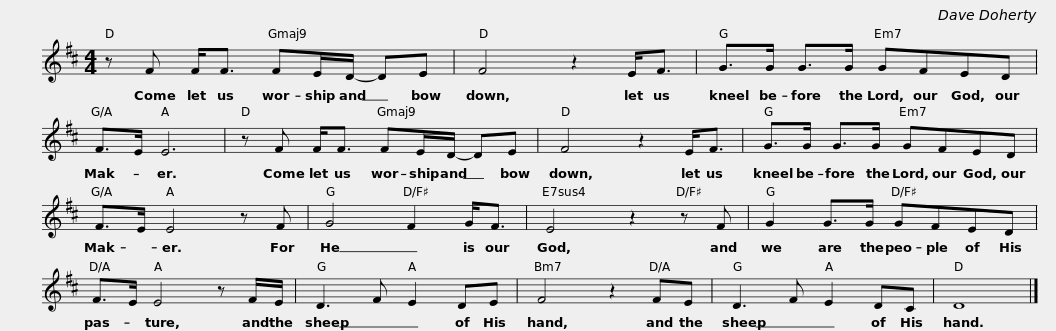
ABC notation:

X:1
L:1/8
M:4/4
I:linebreak $
K:D
V:1 treble
V:1
 z F F<F FE/D/- DE | F4 z2 E<F | G>G G>G GFED | F>E E6 |$ z F F<F FE/D/- DE | %5
 F4 z2 E<F | G>G G>G GFED | F>E E4 z F |$ G4 F2 G<F | E4 z2 z F | %10
 G2 G>G GFED | F>E E4 z F/E/ | D3 F E2 DE |$ F4 z2 FE | D3 F E2 DC | %15
 D8 |] %16
